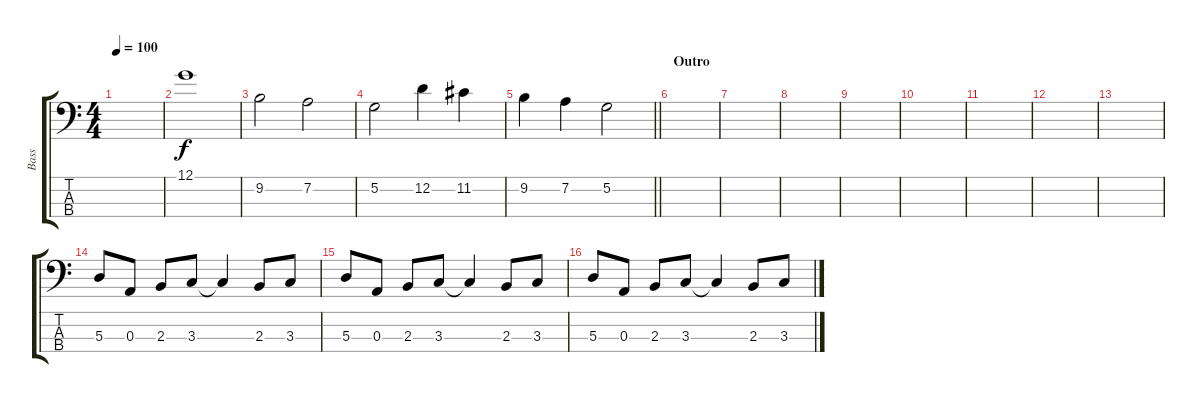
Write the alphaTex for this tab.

\track ("Bass" "Bass") {instrument electricbassfinger}
\staff {score tabs}
\tuning (G2 D2 A1 E1) {hide}
\ts (4 4)
\tempo 100
\clef f4
\ks c
|
12.1.1 |
9.2.2 7.2.2 |
5.2.2 12.2.4 11.2.4 |
\barLineRight lightlight
9.2.4 7.2.4 5.2.2 |
\section ("" "Outro")
|
|
|
|
|
|
|
|
5.3.8 0.3.8 2.3.8 3.3.8 3.3{t}.4 2.3.8 3.3.8 |
5.3.8 0.3.8 2.3.8 3.3.8 3.3{t}.4 2.3.8 3.3.8 |
5.3.8 0.3.8 2.3.8 3.3.8 3.3{t}.4 2.3.8 3.3.8
